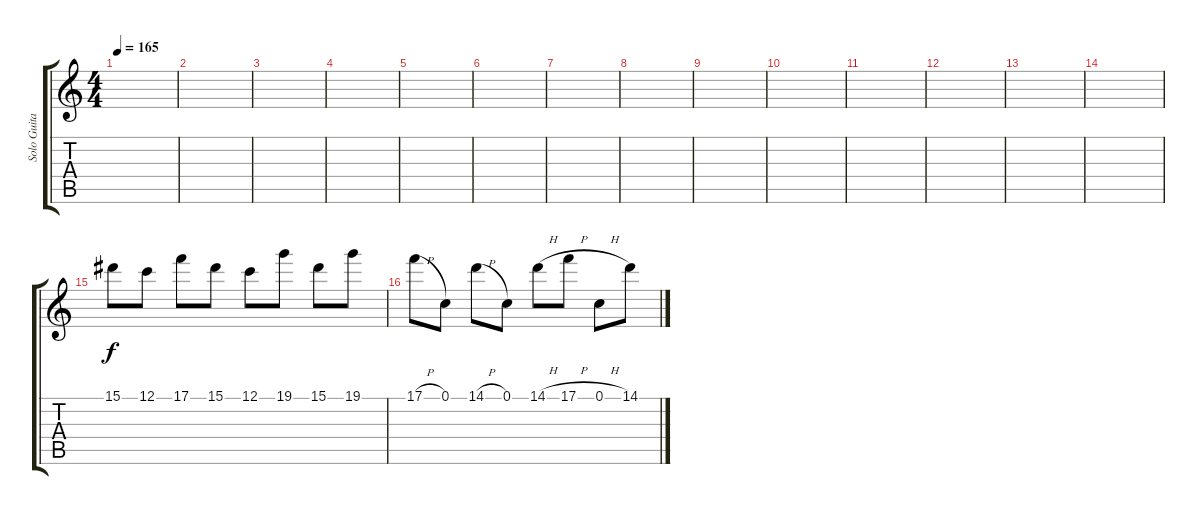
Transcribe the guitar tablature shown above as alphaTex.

\track ("Solo Guitar" "Solo Guita") {instrument distortionguitar}
\staff {score tabs}
\tuning (C4 G3 Eb3 Bb2 F2 C2) {hide}
\ts (4 4)
\tempo 165
\clef g2
\ks c
|
|
|
|
|
|
|
|
|
|
|
|
|
|
15.1.8 12.1.8 17.1.8 15.1.8 12.1.8 19.1.8 15.1.8 19.1.8 |
17.1{h}.8 0.1.8 14.1{h}.8 0.1.8 14.1{h}.8 17.1{h}.8 0.1{h}.8 14.1.8
